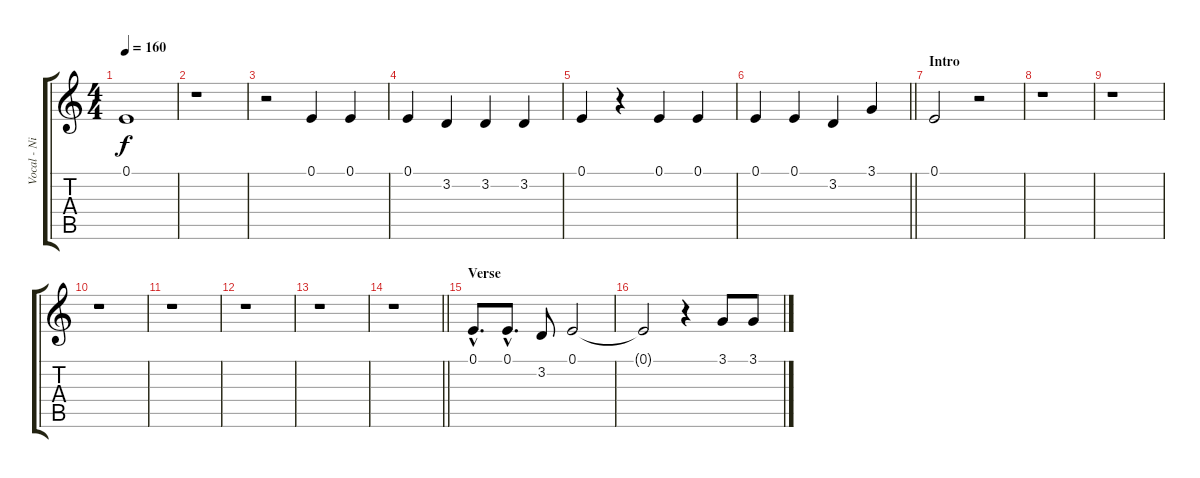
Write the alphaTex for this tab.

\track ("Vocal - Nikola" "Vocal - Ni") {instrument flute}
\staff {score tabs}
\tuning (E4 B3 G3 D3 A2 E2) {hide}
\ts (4 4)
\tempo 160
\clef g2
\ks c
0.1.1{dy f} |
r.1 |
r.2 0.1.4 0.1.4 |
0.1.4 3.2.4 3.2.4 3.2.4 |
0.1.4 r.4 0.1.4 0.1.4 |
\barLineRight lightlight
0.1.4 0.1.4 3.2.4 3.1.4 |
\section ("" "Intro")
0.1.2 r.2 |
r.1 |
r.1 |
r.1 |
r.1 |
r.1 |
r.1 |
\barLineRight lightlight
r.1 |
\section ("" "Verse")
0.1{hac}.8{d} 0.1{hac}.8{d} 3.2.8 0.1.2 |
0.1{t}.2 r.4 3.1.8 3.1.8
